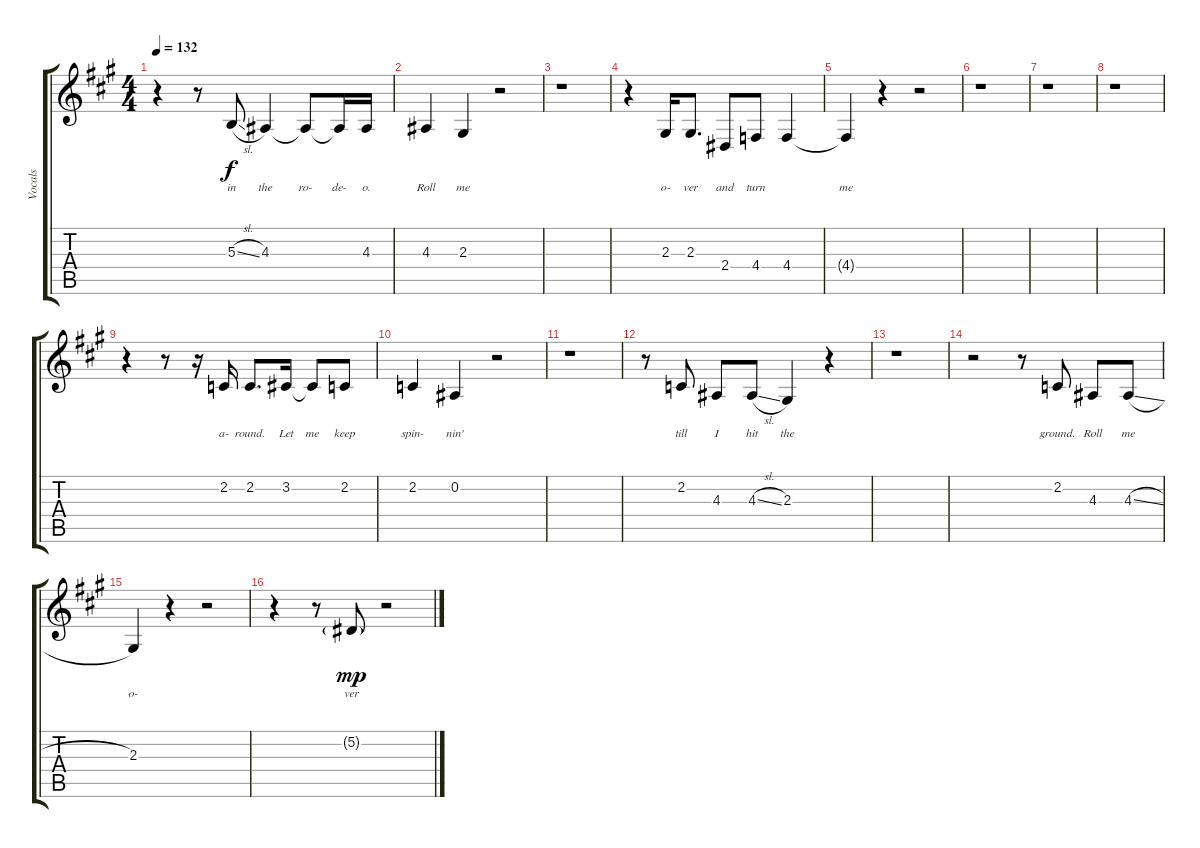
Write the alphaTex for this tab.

\track ("Vocals" "Vocals") {instrument clarinet}
\staff {score tabs}
\tuning (Eb4 Bb3 Gb3 Db3 Ab2 Eb2) {hide}
\ts (4 4)
\tempo 132
\clef g2
\ks a
r.4{dy f} r.8 5.3{sl}.8{lyrics (0 "in") lyrics (1 "") lyrics (2 "") lyrics (3 "") lyrics (4 "")} 4.3.4{lyrics (0 "the") lyrics (1 "") lyrics (2 "") lyrics (3 "") lyrics (4 "")} 4.3{t}.8{lyrics (0 "ro-") lyrics (1 "") lyrics (2 "") lyrics (3 "") lyrics (4 "")} 4.3{t}.16{lyrics (0 "de-") lyrics (1 "") lyrics (2 "") lyrics (3 "") lyrics (4 "")} 4.3.16{lyrics (0 "o.") lyrics (1 "") lyrics (2 "") lyrics (3 "") lyrics (4 "")} |
4.3.4{lyrics (0 "Roll") lyrics (1 "") lyrics (2 "") lyrics (3 "") lyrics (4 "")} 2.3.4{lyrics (0 "me") lyrics (1 "") lyrics (2 "") lyrics (3 "") lyrics (4 "")} r.2 |
r.1 |
r.4 2.3.16{lyrics (0 "o-") lyrics (1 "") lyrics (2 "") lyrics (3 "") lyrics (4 "")} 2.3.8{d lyrics (0 "ver") lyrics (1 "") lyrics (2 "") lyrics (3 "") lyrics (4 "")} 2.4.8{lyrics (0 "and") lyrics (1 "") lyrics (2 "") lyrics (3 "") lyrics (4 "")} 4.4.8{lyrics (0 "turn") lyrics (1 "") lyrics (2 "") lyrics (3 "") lyrics (4 "")} 4.4.4{lyrics (0 "") lyrics (1 "") lyrics (2 "") lyrics (3 "") lyrics (4 "")} |
4.4{t}.4{lyrics (0 "me") lyrics (1 "") lyrics (2 "") lyrics (3 "") lyrics (4 "")} r.4 r.2 |
r.1 |
r.1 |
r.1 |
r.4 r.8 r.16 2.2.16{lyrics (0 "a-") lyrics (1 "") lyrics (2 "") lyrics (3 "") lyrics (4 "")} 2.2.8{d lyrics (0 "round.") lyrics (1 "") lyrics (2 "") lyrics (3 "") lyrics (4 "")} 3.2.16{lyrics (0 "Let") lyrics (1 "") lyrics (2 "") lyrics (3 "") lyrics (4 "")} 3.2{t}.8{lyrics (0 "me") lyrics (1 "") lyrics (2 "") lyrics (3 "") lyrics (4 "")} 2.2.8{lyrics (0 "keep") lyrics (1 "") lyrics (2 "") lyrics (3 "") lyrics (4 "")} |
2.2.4{lyrics (0 "spin-") lyrics (1 "") lyrics (2 "") lyrics (3 "") lyrics (4 "")} 0.2.4{lyrics (0 "nin'") lyrics (1 "") lyrics (2 "") lyrics (3 "") lyrics (4 "")} r.2 |
r.1 |
r.8 2.2.8{lyrics (0 "till") lyrics (1 "") lyrics (2 "") lyrics (3 "") lyrics (4 "")} 4.3.8{lyrics (0 "I") lyrics (1 "") lyrics (2 "") lyrics (3 "") lyrics (4 "")} 4.3{sl}.8{lyrics (0 "hit") lyrics (1 "") lyrics (2 "") lyrics (3 "") lyrics (4 "")} 2.3.4{lyrics (0 "the") lyrics (1 "") lyrics (2 "") lyrics (3 "") lyrics (4 "")} r.4 |
r.1 |
r.2 r.8 2.2.8{lyrics (0 "ground.") lyrics (1 "") lyrics (2 "") lyrics (3 "") lyrics (4 "")} 4.3.8{lyrics (0 "Roll") lyrics (1 "") lyrics (2 "") lyrics (3 "") lyrics (4 "")} 4.3{sl}.8{lyrics (0 "me") lyrics (1 "") lyrics (2 "") lyrics (3 "") lyrics (4 "")} |
2.3.4{lyrics (0 "o-") lyrics (1 "") lyrics (2 "") lyrics (3 "") lyrics (4 "")} r.4 r.2 |
r.4 r.8 5.2{g}.8{lyrics (0 "ver") lyrics (1 "") lyrics (2 "") lyrics (3 "") lyrics (4 "") dy mp} r.2
